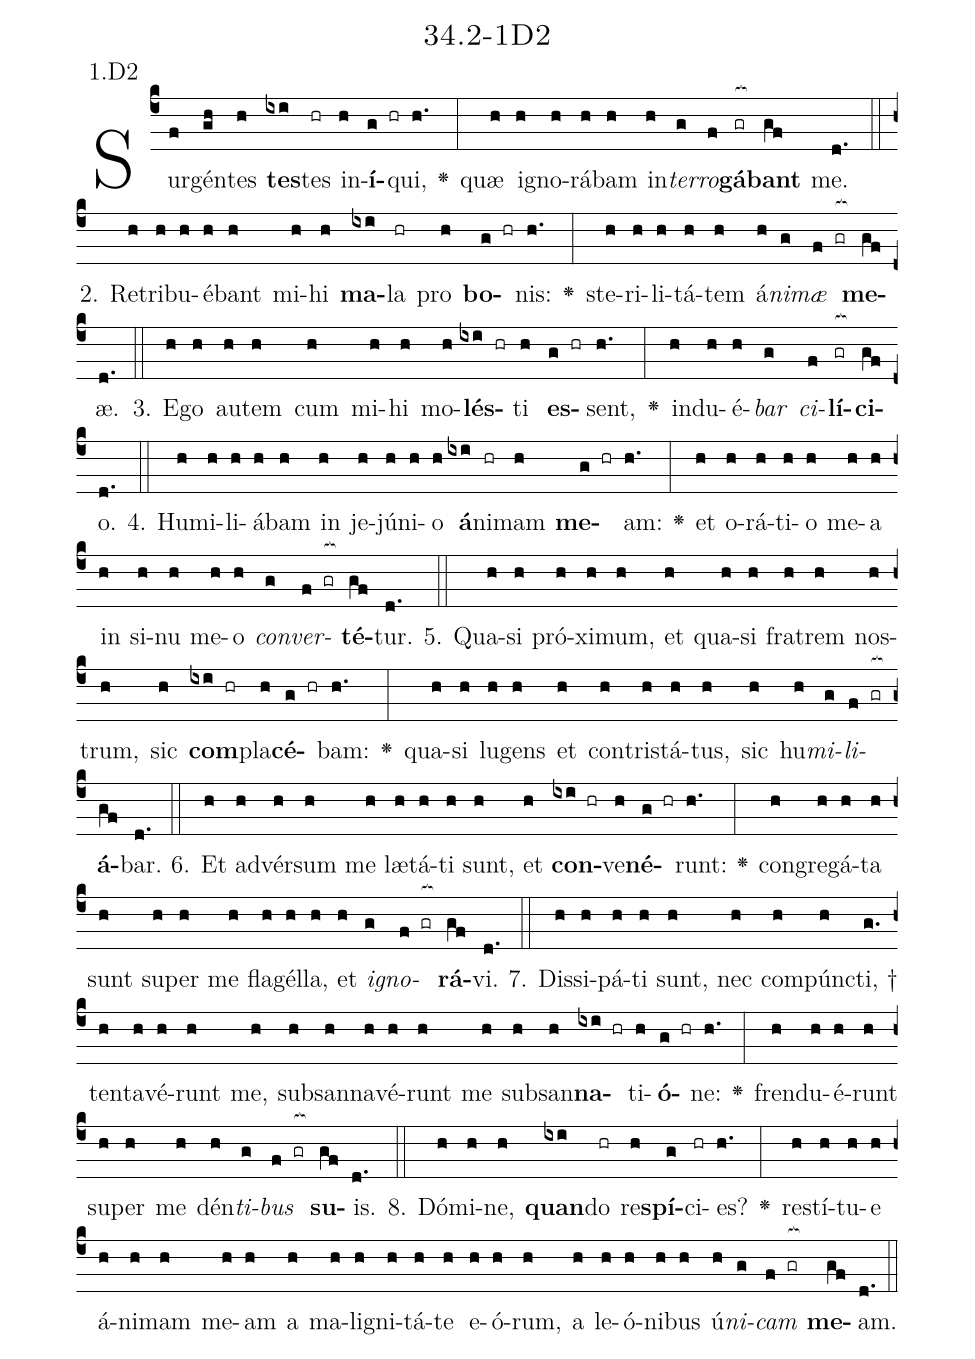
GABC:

name: 34.2-1D2;
annotation: 1.D2;
%%
(c4)Sur(f)gén(gh)tes(h) <b>tes</b>(ixi)tes(hr) in(h)<b>í</b>(g hr)qui,(h.) <v>\greheightstar</v>(:) quæ(h) i(h)gno(h)rá(h)bam(h) in(h)<i>ter</i>(g)<i>ro</i>(f)<b>gá</b>(gr[ocb:1{])<b>bant</b>(gf[ocb:0}]) me.(d.) (::)
2. Re(h)tri(h)bu(h)é(h)bant(h) mi(h)hi(h) <b>ma</b>(ixi)la(hr) pro(h) <b>bo</b>(g hr)nis:(h.) <v>\greheightstar</v>(:) ste(h)ri(h)li(h)tá(h)tem(h) á(h)<i>ni</i>(g)<i>mæ</i>(f gr[ocb:1{]) <b>me</b>(gf[ocb:0}])æ.(d.) (::)
3. E(h)go(h) au(h)tem(h) cum(h) mi(h)hi(h) mo(h)<b>lés</b>(ixi hr)ti(h) <b>es</b>(g hr)sent,(h.) <v>\greheightstar</v>(:) ind(h)u(h)é(h)<i>bar</i>(g) <i>ci</i>(f)<b>lí</b>(gr[ocb:1{])<b>ci</b>(gf[ocb:0}])o.(d.) (::)
4. Hu(h)mi(h)li(h)á(h)bam(h) in(h) je(h)jú(h)ni(h)o(h) <b>á</b>(ixi)ni(hr)mam(h) <b>me</b>(g hr)am:(h.) <v>\greheightstar</v>(:) et(h) o(h)rá(h)ti(h)o(h) me(h)a(h) in(h) si(h)nu(h) me(h)o(h) <i>con</i>(g)<i>ver</i>(f gr[ocb:1{])<b>té</b>(gf[ocb:0}])tur.(d.) (::)
5. Qua(h)si(h) pró(h)xi(h)mum,(h) et(h) qua(h)si(h) fra(h)trem(h) nos(h)trum,(h) sic(h) <b>com</b>(ixi hr)pla(h)<b>cé</b>(g hr)bam:(h.) <v>\greheightstar</v>(:) qua(h)si(h) lu(h)gens(h) et(h) con(h)tris(h)tá(h)tus,(h) sic(h) hu(h)<i>mi</i>(g)<i>li</i>(f gr[ocb:1{])<b>á</b>(gf[ocb:0}])bar.(d.) (::)
6. Et(h) ad(h)vér(h)sum(h) me(h) læ(h)tá(h)ti(h) sunt,(h) et(h) <b>con</b>(ixi hr)ve(h)<b>né</b>(g hr)runt:(h.) <v>\greheightstar</v>(:) con(h)gre(h)gá(h)ta(h) sunt(h) su(h)per(h) me(h) fla(h)gél(h)la,(h) et(h) <i>i</i>(g)<i>gno</i>(f gr[ocb:1{])<b>rá</b>(gf[ocb:0}])vi.(d.) (::)
7. Dis(h)si(h)pá(h)ti(h) sunt,(h) nec(h) com(h)púnc(h)ti, †(g.) ten(h)ta(h)vé(h)runt(h) me,(h) sub(h)san(h)na(h)vé(h)runt(h) me(h) sub(h)san(h)<b>na</b>(ixi hr)ti(h)<b>ó</b>(g hr)ne:(h.) <v>\greheightstar</v>(:) fren(h)du(h)é(h)runt(h) su(h)per(h) me(h) dén(h)<i>ti</i>(g)<i>bus</i>(f gr[ocb:1{]) <b>su</b>(gf[ocb:0}])is.(d.) (::)
8. Dó(h)mi(h)ne,(h) <b>quan</b>(ixi)do(hr) re(h)<b>spí</b>(g)ci(hr)es?(h.) <v>\greheightstar</v>(:) re(h)stí(h)tu(h)e(h) á(h)ni(h)mam(h) me(h)am(h) a(h) ma(h)li(h)gni(h)tá(h)te(h) e(h)ó(h)rum,(h) a(h) le(h)ó(h)ni(h)bus(h) ú(h)<i>ni</i>(g)<i>cam</i>(f gr[ocb:1{]) <b>me</b>(gf[ocb:0}])am.(d.) (::)
